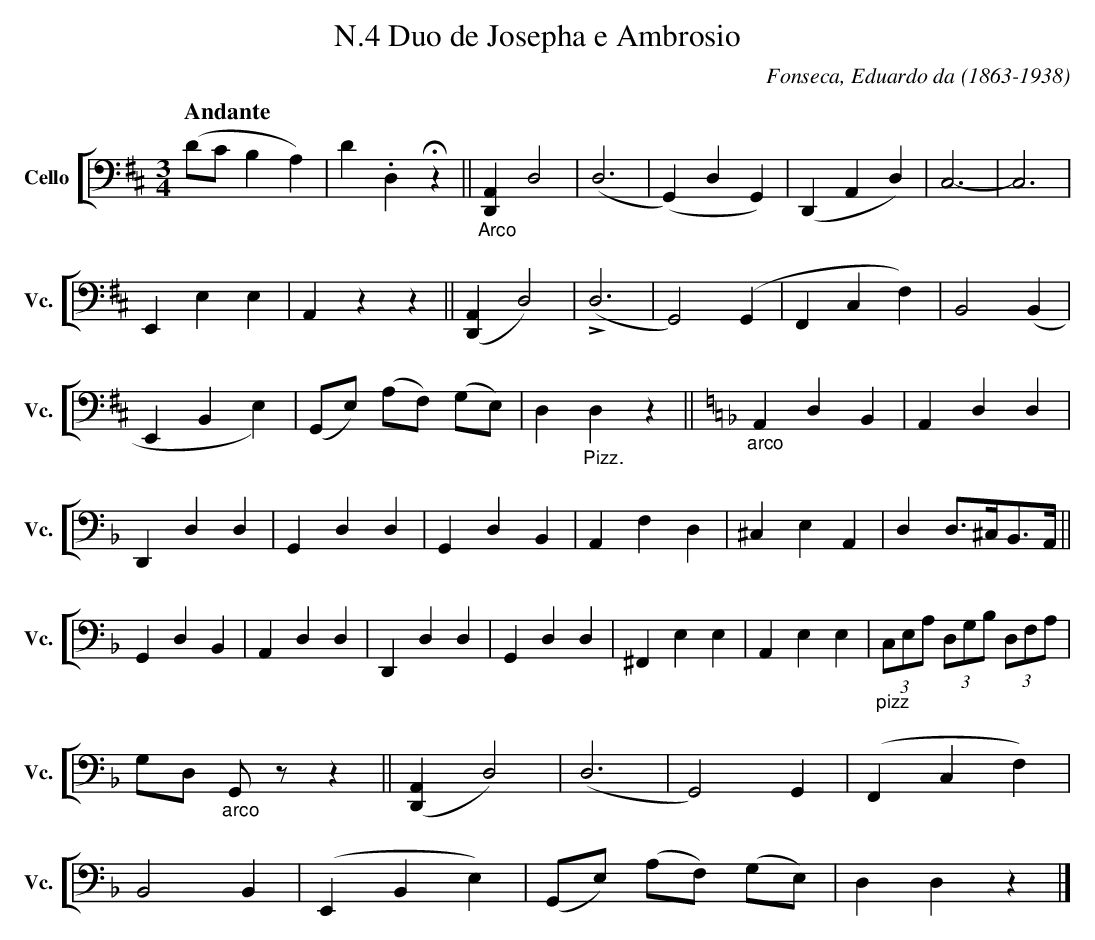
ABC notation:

X:1
T:N.4 Duo de Josepha e Ambrosio
C:Fonseca, Eduardo da (1863-1938)
M:3/4
L:1/4
K:D
V: 5 clef=bass name="Cello" sname="Vc."
%%staves [ 5 ]
[Q:"Andante"] (D/C/ B,A,) | D .D, !fermata!z || "_Arco"[D,,A,,]D,2| (D,3|(G,,)D,G,,) | \
   (D,,A,,D,) | C,3 -| C,3 | E,,E,E, | A,,zz || ([D,,A,,]D,2) | (!>!D,3|G,,2) (G,,| \
   F,,C,F,) | B,,2 (B,, | E,,B,,E,) | (G,,/E,/) (A,/F,/) (G,/E,/)  | D,"_Pizz."D,z || \
   [K:F] "_arco" A,,D,B,,| A,,D,D,| D,,D,D, | G,,D,D,| G,,D,B,,| A,,F,D, | \
   ^C,E,A,,| D, D,/>^C,/B,,/>A,,/ || G,,D,B,, | A,,D,D, | D,,D,D,|  G,,D,D, | \
   ^F,,E,E, | A,,E,E, | "_pizz" (3C,/E,/A,/ (3D,/G,/B,/ (3D,/F,/A,/ | G,/D,/ "_arco"G,,/z/ z || \
   ([D,,A,,]D,2)| (D,3|G,,2)G,,| (F,,C,F,) | B,,2B,,| (E,,B,,E,) | (G,,/E,/) (A,/F,/) (G,/E,/) | \
   D,D,z |] \
